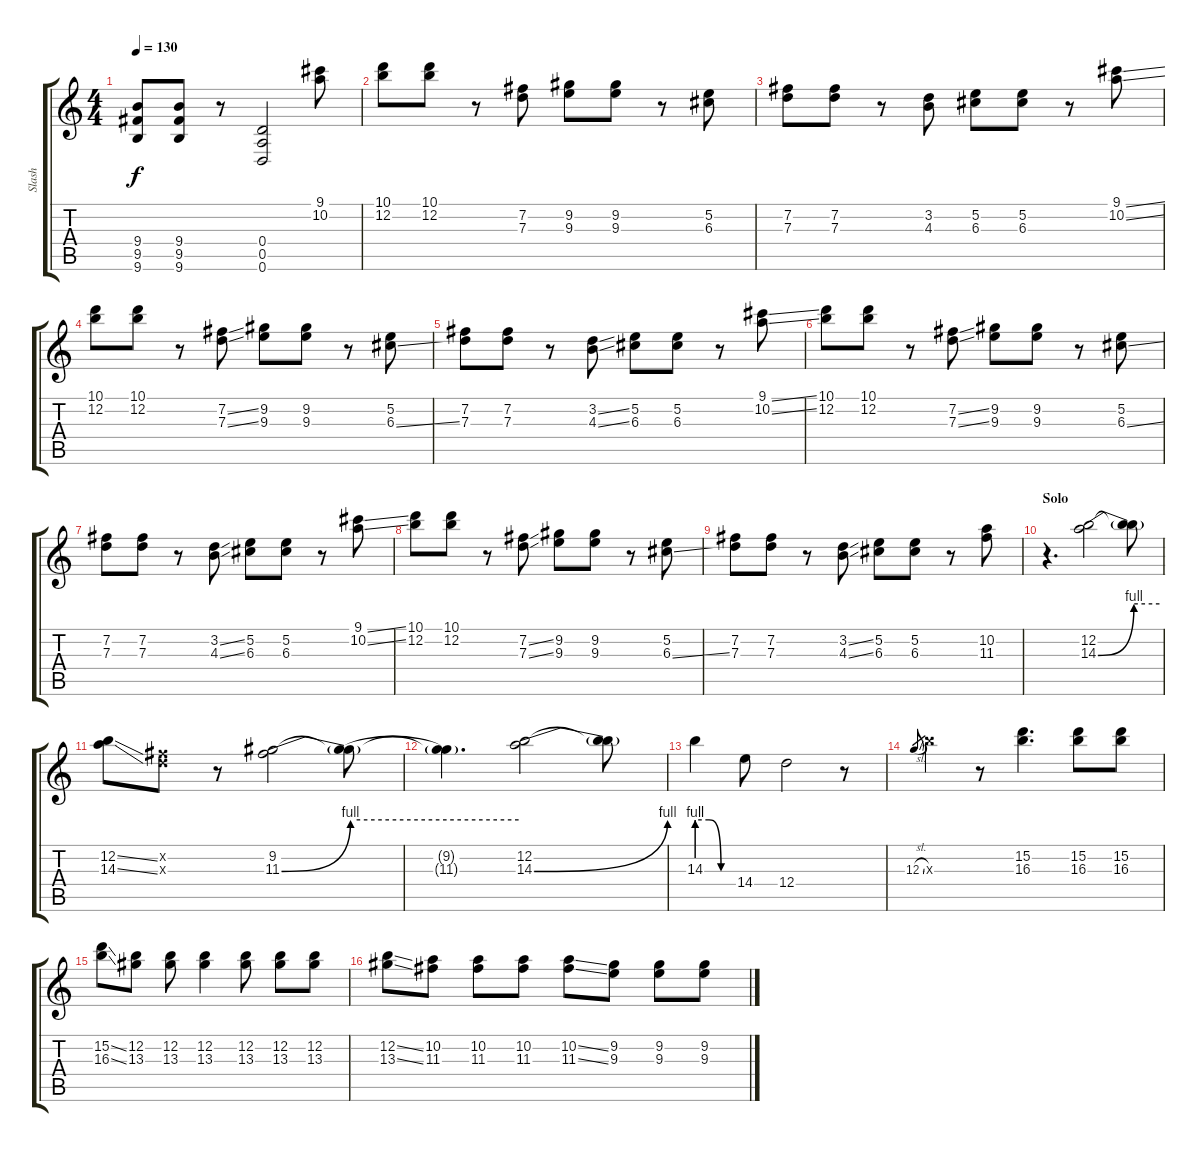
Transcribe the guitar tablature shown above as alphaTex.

\track ("Slash" "Slash") {instrument overdrivenguitar}
\staff {score tabs}
\tuning (E4 B3 G3 D3 A2 D2) {hide}
\ts (4 4)
\tempo 130
\clef g2
\ks c
(9.4 9.5 9.6).8{dy f} (9.4 9.5 9.6).8 r.8 (0.4 0.5 0.6).2 (9.1 10.2).8 |
(10.1 12.2).8 (10.1 12.2).8 r.8 (7.2 7.3).8 (9.2 9.3).8 (9.2 9.3).8 r.8 (5.2 6.3).8 |
(7.2 7.3).8 (7.2 7.3).8 r.8 (3.2 4.3).8 (5.2 6.3).8 (5.2 6.3).8 r.8 (9.1{ss} 10.2{ss}).8 |
(10.1 12.2).8 (10.1 12.2).8 r.8 (7.2{ss} 7.3{ss}).8 (9.2 9.3).8 (9.2 9.3).8 r.8 (5.2 6.3{ss}).8 |
(7.2 7.3).8 (7.2 7.3).8 r.8 (3.2{ss} 4.3{ss}).8 (5.2 6.3).8 (5.2 6.3).8 r.8 (9.1{ss} 10.2{ss}).8 |
(10.1 12.2).8 (10.1 12.2).8 r.8 (7.2{ss} 7.3{ss}).8 (9.2 9.3).8 (9.2 9.3).8 r.8 (5.2 6.3{ss}).8 |
(7.2 7.3).8 (7.2 7.3).8 r.8 (3.2{ss} 4.3{ss}).8 (5.2 6.3).8 (5.2 6.3).8 r.8 (9.1{ss} 10.2{ss}).8 |
(10.1 12.2).8 (10.1 12.2).8 r.8 (7.2{ss} 7.3{ss}).8 (9.2 9.3).8 (9.2 9.3).8 r.8 (5.2 6.3{ss}).8 |
(7.2 7.3).8 (7.2 7.3).8 r.8 (3.2{ss} 4.3{ss}).8 (5.2 6.3).8 (5.2 6.3).8 r.8 (10.2 11.3).8 |
\section ("" "Solo")
r.4{d} (12.2 14.3{be (bend 0 0 60 4)}).2 (12.2{t} 14.3{be (hold 0 4 60 4) t}).8 |
(12.2{ss} 14.3{ss}).8 (7.2{x} 7.3{x}).8 r.8 (9.2 11.3{be (bend 0 0 60 4)}).2 (9.2{t} 11.3{be (hold 0 4 60 4) t}).8 |
(9.2{t} 11.3{t}).4{d} (12.2 14.3{be (bend 0 0 60 4)}).2 (12.2{t} 14.3{t}).8 |
14.3{be (custom 0 4 20 4 40 0 60 0)}.4 14.4.8 12.4.2 r.8 |
12.3{sl}.8{gr} 16.3{x}.4 r.8 (15.2 16.3).4{d} (15.2 16.3).8 (15.2 16.3).8 |
(15.2{ss} 16.3{ss}).8 (12.2 13.3).8 (12.2 13.3).8 (12.2 13.3).4 (12.2 13.3).8 (12.2 13.3).8 (12.2 13.3).8 |
(12.2{ss} 13.3{ss}).8 (10.2 11.3).8 (10.2 11.3).8 (10.2 11.3).8 (10.2{ss} 11.3{ss}).8 (9.2 9.3).8 (9.2 9.3).8 (9.2 9.3).8
